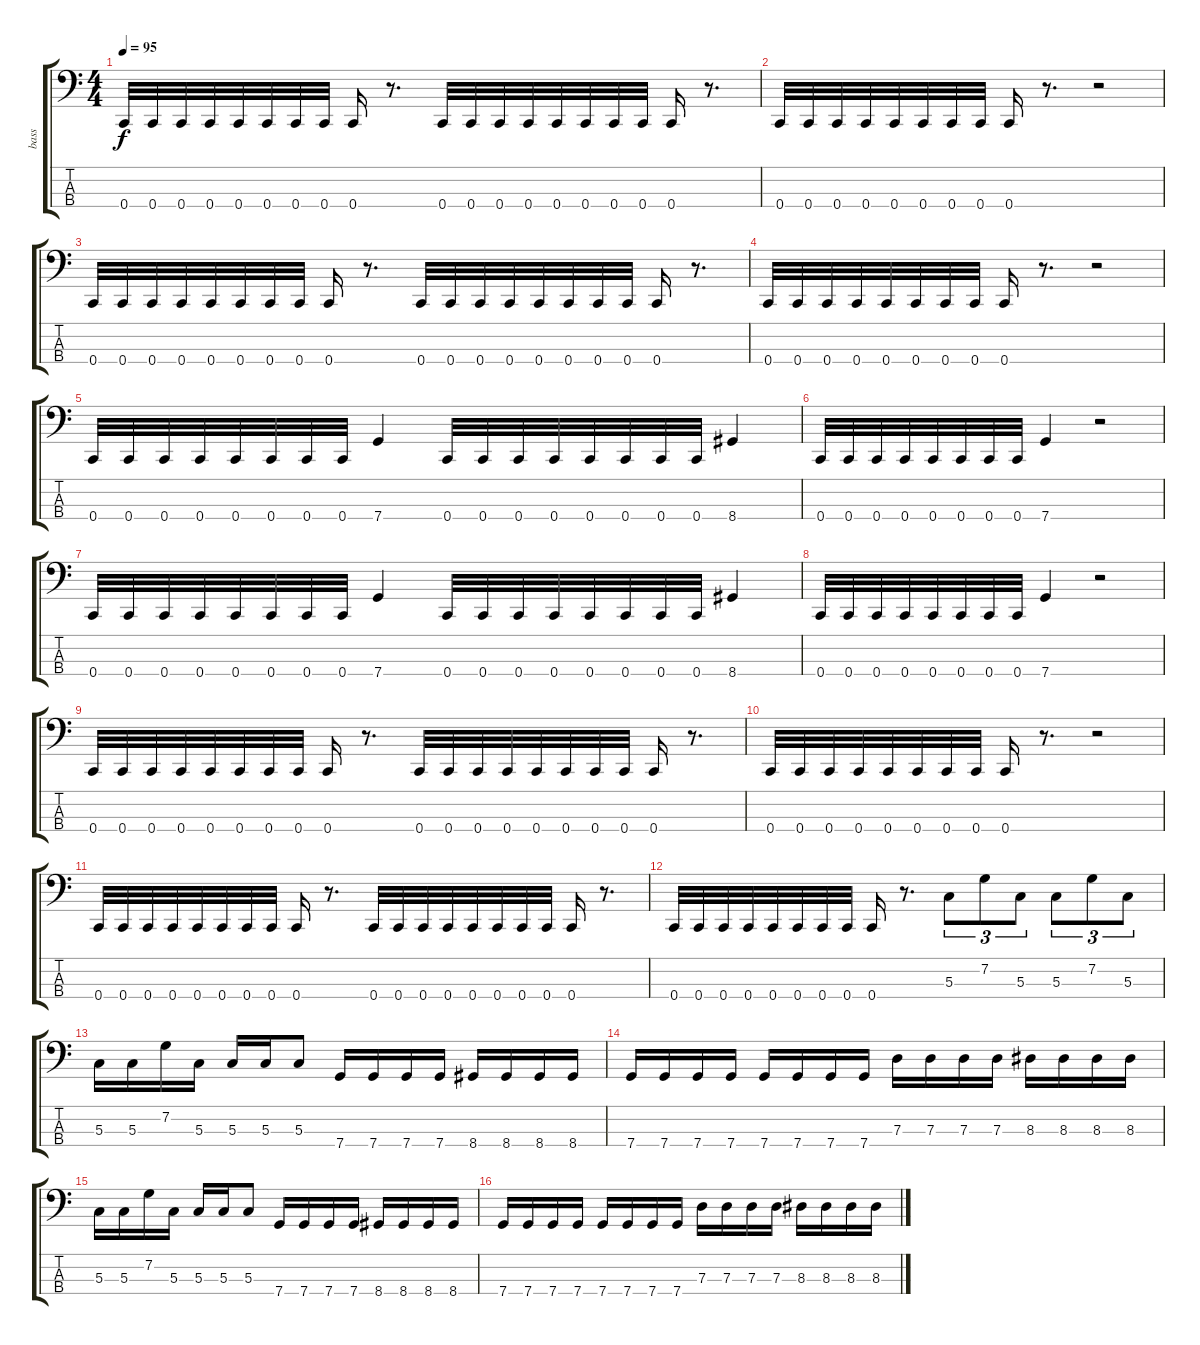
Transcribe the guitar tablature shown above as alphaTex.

\track ("bass" "bass") {instrument electricbasspick}
\staff {score tabs}
\tuning (F2 C2 G1 C1) {hide}
\ts (4 4)
\tempo 95
\clef f4
\ks c
0.4.32{dy f instrument electricbasspick} 0.4.32 0.4.32 0.4.32 0.4.32 0.4.32 0.4.32 0.4.32 0.4.16 r.8{d} 0.4.32 0.4.32 0.4.32 0.4.32 0.4.32 0.4.32 0.4.32 0.4.32 0.4.16 r.8{d} |
0.4.32 0.4.32 0.4.32 0.4.32 0.4.32 0.4.32 0.4.32 0.4.32 0.4.16 r.8{d} r.2 |
0.4.32 0.4.32 0.4.32 0.4.32 0.4.32 0.4.32 0.4.32 0.4.32 0.4.16 r.8{d} 0.4.32 0.4.32 0.4.32 0.4.32 0.4.32 0.4.32 0.4.32 0.4.32 0.4.16 r.8{d} |
0.4.32 0.4.32 0.4.32 0.4.32 0.4.32 0.4.32 0.4.32 0.4.32 0.4.16 r.8{d} r.2 |
0.4.32 0.4.32 0.4.32 0.4.32 0.4.32 0.4.32 0.4.32 0.4.32 7.4.4 0.4.32 0.4.32 0.4.32 0.4.32 0.4.32 0.4.32 0.4.32 0.4.32 8.4.4 |
0.4.32 0.4.32 0.4.32 0.4.32 0.4.32 0.4.32 0.4.32 0.4.32 7.4.4 r.2 |
0.4.32 0.4.32 0.4.32 0.4.32 0.4.32 0.4.32 0.4.32 0.4.32 7.4.4 0.4.32 0.4.32 0.4.32 0.4.32 0.4.32 0.4.32 0.4.32 0.4.32 8.4.4 |
0.4.32 0.4.32 0.4.32 0.4.32 0.4.32 0.4.32 0.4.32 0.4.32 7.4.4 r.2 |
0.4.32 0.4.32 0.4.32 0.4.32 0.4.32 0.4.32 0.4.32 0.4.32 0.4.16 r.8{d} 0.4.32 0.4.32 0.4.32 0.4.32 0.4.32 0.4.32 0.4.32 0.4.32 0.4.16 r.8{d} |
0.4.32 0.4.32 0.4.32 0.4.32 0.4.32 0.4.32 0.4.32 0.4.32 0.4.16 r.8{d} r.2 |
0.4.32 0.4.32 0.4.32 0.4.32 0.4.32 0.4.32 0.4.32 0.4.32 0.4.16 r.8{d} 0.4.32 0.4.32 0.4.32 0.4.32 0.4.32 0.4.32 0.4.32 0.4.32 0.4.16 r.8{d} |
0.4.32 0.4.32 0.4.32 0.4.32 0.4.32 0.4.32 0.4.32 0.4.32 0.4.16 r.8{d} 5.3.8{tu (3 2)} 7.2.8{tu (3 2)} 5.3.8{tu (3 2)} 5.3.8{tu (3 2)} 7.2.8{tu (3 2)} 5.3.8{tu (3 2)} |
5.3.16 5.3.16 7.2.16 5.3.16 5.3.16 5.3.16 5.3.8 7.4.16 7.4.16 7.4.16 7.4.16 8.4.16 8.4.16 8.4.16 8.4.16 |
7.4.16 7.4.16 7.4.16 7.4.16 7.4.16 7.4.16 7.4.16 7.4.16 7.3.16 7.3.16 7.3.16 7.3.16 8.3.16 8.3.16 8.3.16 8.3.16 |
5.3.16 5.3.16 7.2.16 5.3.16 5.3.16 5.3.16 5.3.8 7.4.16 7.4.16 7.4.16 7.4.16 8.4.16 8.4.16 8.4.16 8.4.16 |
7.4.16 7.4.16 7.4.16 7.4.16 7.4.16 7.4.16 7.4.16 7.4.16 7.3.16 7.3.16 7.3.16 7.3.16 8.3.16 8.3.16 8.3.16 8.3.16
